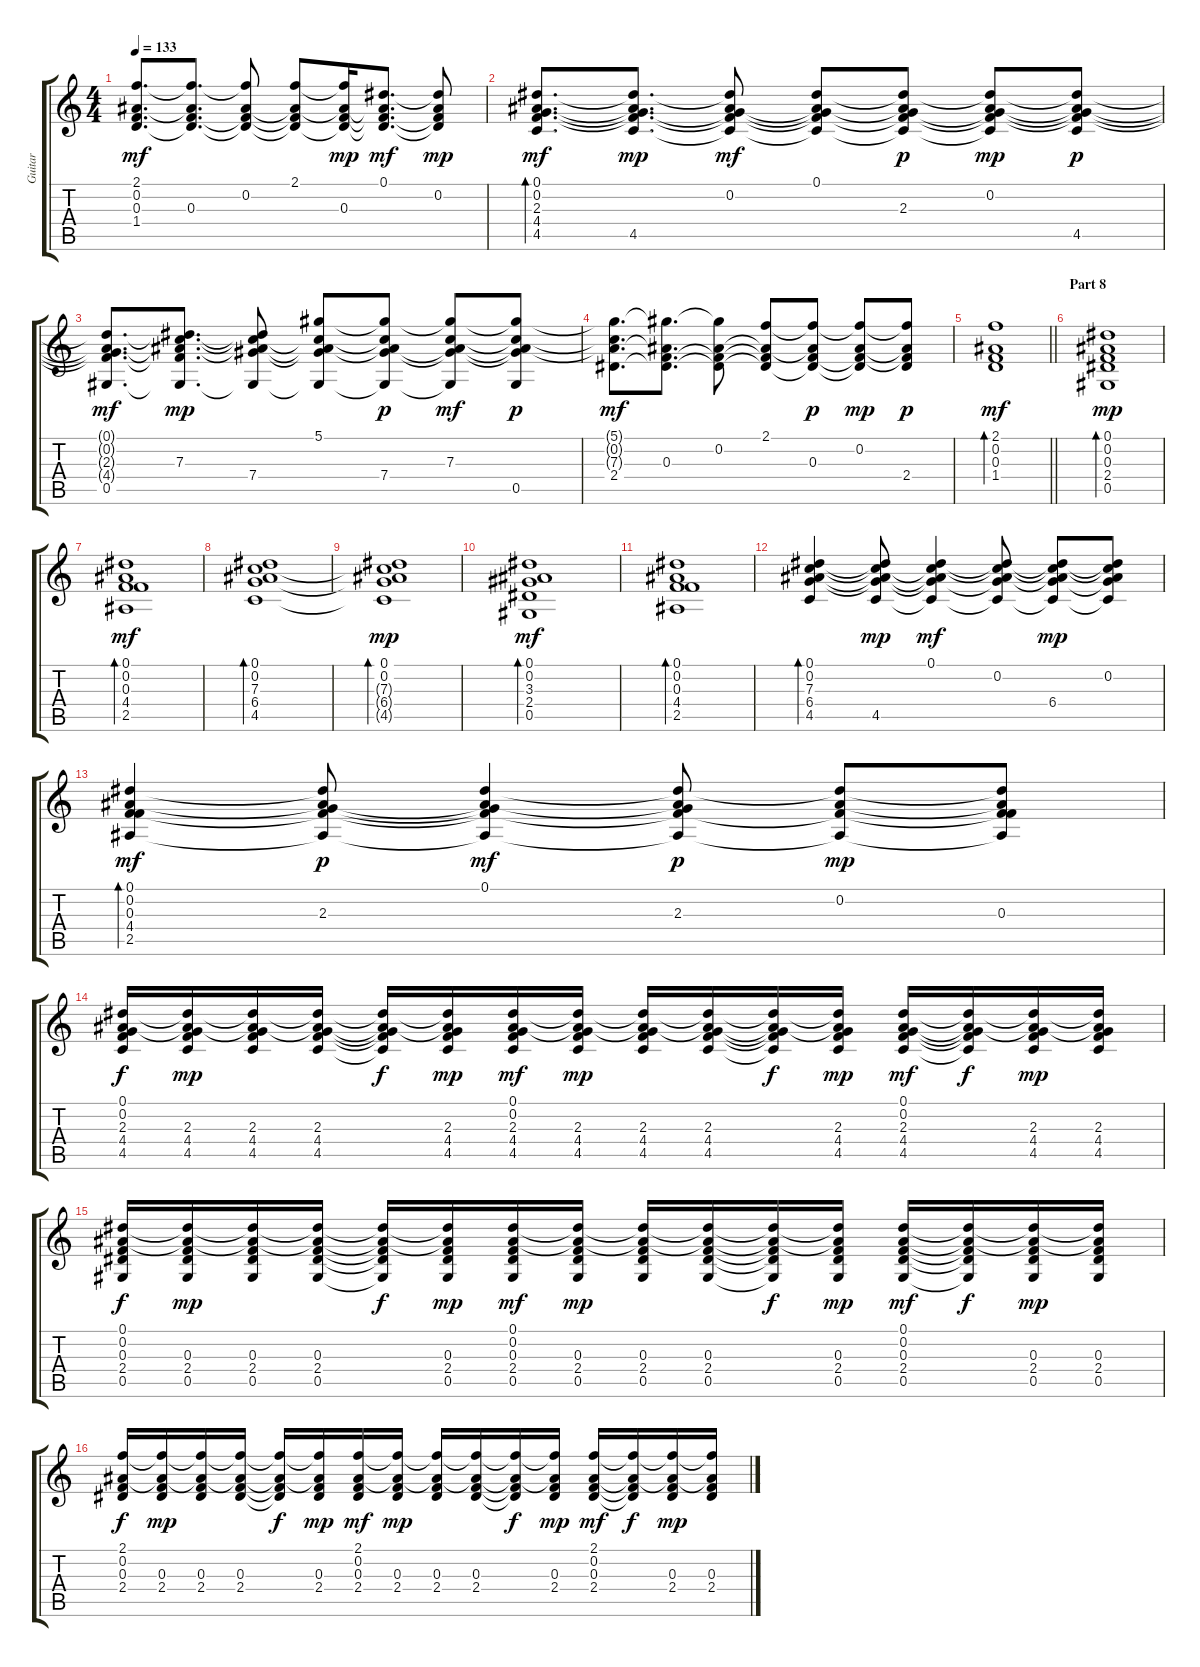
\track ("Guitar" "Guitar") {instrument acousticguitarsteel}
\staff {score tabs}
\tuning (Eb4 Bb3 F3 Db3 Ab2 Eb2) {hide}
\ts (4 4)
\tempo 133
\clef g2
\ks c
(2.1{t} 0.2{t} 0.3{t} 1.4).8{d dy mf} (2.1{t} 0.2{t} 0.3 1.4{t}).8{d} (2.1{t} 0.2 0.3{t} 1.4{t}).8 (2.1 0.2{t} 0.3{t} 1.4{t}).8 (2.1{t} 0.2{t} 0.3 1.4{t}).16{dy mp} (0.1 0.2{t} 0.3{t} 1.4{t}).8{d dy mf} (0.1{t} 0.2 0.3{t} 1.4{t}).8{dy mp} |
(0.1 0.2 2.3 4.4 4.5).8{d bd 120 dy mf} (0.1{t} 0.2{t} 2.3{t} 4.4{t} 4.5).8{d dy mp} (0.1{t} 0.2 2.3{t} 4.4{t} 4.5{t}).8{dy mf} (0.1 0.2{t} 2.3{t} 4.4{t} 4.5{t}).8 (0.1{t} 0.2{t} 2.3 4.4{t} 4.5{t}).8{dy p} (0.1{t} 0.2 2.3{t} 4.4{t} 4.5{t}).8{dy mp} (0.1{t} 0.2{t} 2.3{t} 4.4{t} 4.5).8{dy p} |
(0.1{t} 0.2{t} 2.3{t} 4.4{t} 0.5).8{d dy mf} (0.1{t} 0.2{t} 7.3 4.4{t} 0.5{t}).8{d dy mp} (0.1{t} 0.2{t} 7.3{t} 7.4 0.5{t}).8 (5.1 0.2{t} 7.3{t} 7.4{t} 0.5{t}).8 (5.1{t} 0.2{t} 7.3{t} 7.4 0.5{t}).8{dy p} (5.1{t} 0.2{t} 7.3 7.4{t} 0.5{t}).8{dy mf} (5.1{t} 0.2{t} 7.3{t} 7.4{t} 0.5).8{dy p} |
(5.1{t} 0.2{t} 7.3{t} 2.4).8{d dy mf} (5.1{t} 0.2{t} 0.3 2.4{t}).8{d} (5.1{t} 0.2 0.3{t} 2.4{t}).8 (2.1 0.2{t} 0.3{t} 2.4{t}).8 (2.1{t} 0.2{t} 0.3 2.4{t}).8{dy p} (2.1{t} 0.2 0.3{t} 2.4{t}).8{dy mp} (2.1{t} 0.2{t} 0.3{t} 2.4).8{dy p} |
\barLineRight lightlight
(2.1 0.2 0.3 1.4).1{bd 120 dy mf} |
\section ("" "Part 8")
(0.1 0.2 0.3 2.4 0.5).1{bd 120 dy mp} |
(0.1 0.2 0.3 4.4 2.5).1{bd 120 dy mf} |
(0.1 0.2 7.3 6.4 4.5).1{bd 120} |
(0.1 0.2 7.3{t} 6.4{t} 4.5{t}).1{bd 120 dy mp} |
(0.1 0.2 3.3 2.4 0.5).1{bd 120 dy mf} |
(0.1 0.2 0.3 4.4 2.5).1{bd 120} |
(0.1 0.2 7.3 6.4 4.5).4{bd 120} (0.1{t} 0.2{t} 7.3{t} 6.4{t} 4.5).8{dy mp} (0.1 0.2{t} 7.3{t} 6.4{t} 4.5{t}).4{dy mf} (0.1{t} 0.2 7.3{t} 6.4{t} 4.5{t}).8 (0.1{t} 0.2{t} 7.3{t} 6.4 4.5{t}).8{dy mp} (0.1{t} 0.2 7.3{t} 6.4{t} 4.5{t}).8 |
(0.1 0.2 0.3 4.4 2.5).4{bd 120 dy mf} (0.1{t} 0.2{t} 2.3 4.4{t} 2.5{t}).8{dy p} (0.1 0.2{t} 2.3{t} 4.4{t} 2.5{t}).4{dy mf} (0.1{t} 0.2{t} 2.3 4.4{t} 2.5{t}).8{dy p} (0.1{t} 0.2 4.4{t} 2.5{t}).8{dy mp} (0.1{t} 0.2{t} 0.3 4.4{t} 2.5{t}).8 |
(0.1 0.2 2.3 4.4 4.5).16{dy f} (0.1{t} 0.2{t} 2.3 4.4 4.5).16{dy mp} (0.1{t} 0.2{t} 2.3 4.4 4.5).16 (0.1{t} 0.2{t} 2.3 4.4 4.5).16 (0.1{t} 0.2{t} 2.3{t} 4.4{t} 4.5{t}).16{dy f} (0.1{t} 0.2{t} 2.3 4.4 4.5).16{dy mp} (0.1 0.2 2.3 4.4 4.5).16{dy mf} (0.1{t} 0.2{t} 2.3 4.4 4.5).16{dy mp} (0.1{t} 0.2{t} 2.3 4.4 4.5).16 (0.1{t} 0.2{t} 2.3 4.4 4.5).16 (0.1{t} 0.2{t} 2.3{t} 4.4{t} 4.5{t}).16{dy f} (0.1{t} 0.2{t} 2.3 4.4 4.5).16{dy mp} (0.1 0.2 2.3 4.4 4.5).16{dy mf} (0.1{t} 0.2{t} 2.3{t} 4.4{t} 4.5{t}).16{dy f} (0.1{t} 0.2{t} 2.3 4.4 4.5).16{dy mp} (0.1{t} 0.2{t} 2.3 4.4 4.5).16 |
(0.1 0.2 0.3 2.4 0.5).16{dy f} (0.1{t} 0.2{t} 0.3 2.4 0.5).16{dy mp} (0.1{t} 0.2{t} 0.3 2.4 0.5).16 (0.1{t} 0.2{t} 0.3 2.4 0.5).16 (0.1{t} 0.2{t} 0.3{t} 2.4{t} 0.5{t}).16{dy f} (0.1{t} 0.2{t} 0.3 2.4 0.5).16{dy mp} (0.1 0.2 0.3 2.4 0.5).16{dy mf} (0.1{t} 0.2{t} 0.3 2.4 0.5).16{dy mp} (0.1{t} 0.2{t} 0.3 2.4 0.5).16 (0.1{t} 0.2{t} 0.3 2.4 0.5).16 (0.1{t} 0.2{t} 0.3{t} 2.4{t} 0.5{t}).16{dy f} (0.1{t} 0.2{t} 0.3 2.4 0.5).16{dy mp} (0.1 0.2 0.3 2.4 0.5).16{dy mf} (0.1{t} 0.2{t} 0.3{t} 2.4{t} 0.5{t}).16{dy f} (0.1{t} 0.2{t} 0.3 2.4 0.5).16{dy mp} (0.1{t} 0.2{t} 0.3 2.4 0.5).16 |
(2.1 0.2 0.3 2.4).16{dy f} (2.1{t} 0.2{t} 0.3 2.4).16{dy mp} (2.1{t} 0.2{t} 0.3 2.4).16 (2.1{t} 0.2{t} 0.3 2.4).16 (2.1{t} 0.2{t} 0.3{t} 2.4{t}).16{dy f} (2.1{t} 0.2{t} 0.3 2.4).16{dy mp} (2.1 0.2 0.3 2.4).16{dy mf} (2.1{t} 0.2{t} 0.3 2.4).16{dy mp} (2.1{t} 0.2{t} 0.3 2.4).16 (2.1{t} 0.2{t} 0.3 2.4).16 (2.1{t} 0.2{t} 0.3{t} 2.4{t}).16{dy f} (2.1{t} 0.2{t} 0.3 2.4).16{dy mp} (2.1 0.2 0.3 2.4).16{dy mf} (2.1{t} 0.2{t} 0.3{t} 2.4{t}).16{dy f} (2.1{t} 0.2{t} 0.3 2.4).16{dy mp} (2.1{t} 0.2{t} 0.3 2.4).16
